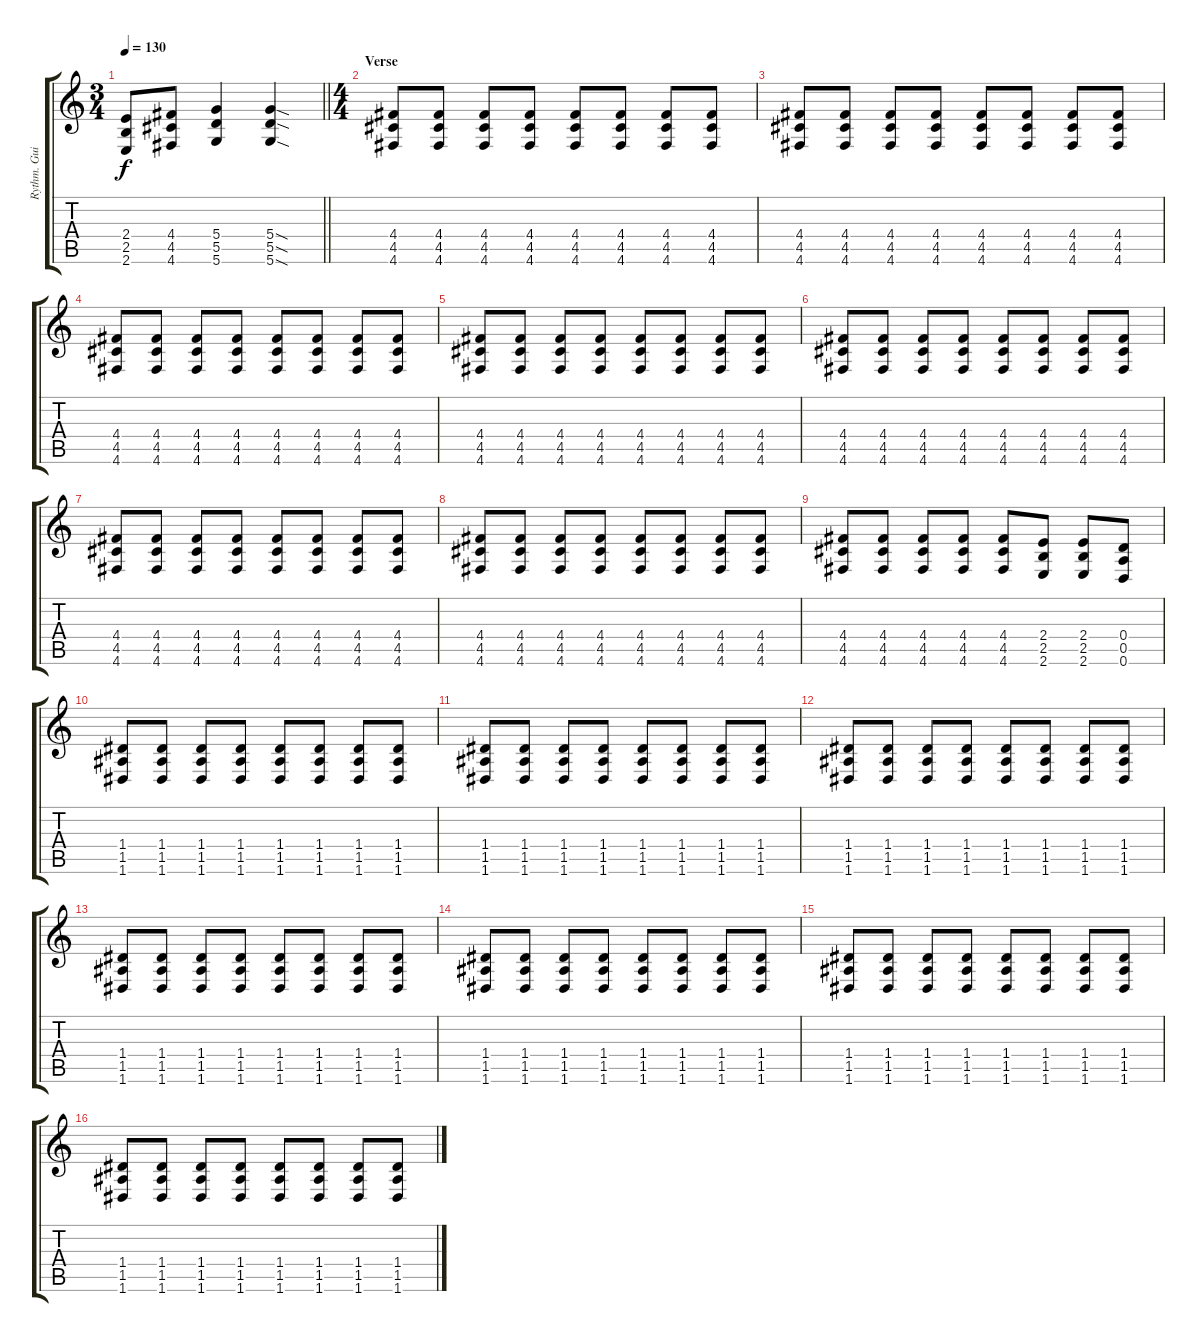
\track ("Rythm. Guitar " "Rythm. Gui") {instrument distortionguitar}
\staff {score tabs}
\tuning (E4 B3 G3 D3 A2 D2) {hide}
\ts (3 4)
\tempo 130
\clef g2
\barLineRight lightlight
\ks c
(2.4 2.5 2.6).8{dy f} (4.4 4.5 4.6).8 (5.4 5.5 5.6).4 (5.4{sod} 5.5{sod} 5.6{sod}).4 |
\ts (4 4)
\section ("" "Verse")
(4.4 4.5 4.6).8 (4.4 4.5 4.6).8 (4.4 4.5 4.6).8 (4.4 4.5 4.6).8 (4.4 4.5 4.6).8 (4.4 4.5 4.6).8 (4.4 4.5 4.6).8 (4.4 4.5 4.6).8 |
(4.4 4.5 4.6).8 (4.4 4.5 4.6).8 (4.4 4.5 4.6).8 (4.4 4.5 4.6).8 (4.4 4.5 4.6).8 (4.4 4.5 4.6).8 (4.4 4.5 4.6).8 (4.4 4.5 4.6).8 |
(4.4 4.5 4.6).8 (4.4 4.5 4.6).8 (4.4 4.5 4.6).8 (4.4 4.5 4.6).8 (4.4 4.5 4.6).8 (4.4 4.5 4.6).8 (4.4 4.5 4.6).8 (4.4 4.5 4.6).8 |
(4.4 4.5 4.6).8 (4.4 4.5 4.6).8 (4.4 4.5 4.6).8 (4.4 4.5 4.6).8 (4.4 4.5 4.6).8 (4.4 4.5 4.6).8 (4.4 4.5 4.6).8 (4.4 4.5 4.6).8 |
(4.4 4.5 4.6).8 (4.4 4.5 4.6).8 (4.4 4.5 4.6).8 (4.4 4.5 4.6).8 (4.4 4.5 4.6).8 (4.4 4.5 4.6).8 (4.4 4.5 4.6).8 (4.4 4.5 4.6).8 |
(4.4 4.5 4.6).8 (4.4 4.5 4.6).8 (4.4 4.5 4.6).8 (4.4 4.5 4.6).8 (4.4 4.5 4.6).8 (4.4 4.5 4.6).8 (4.4 4.5 4.6).8 (4.4 4.5 4.6).8 |
(4.4 4.5 4.6).8 (4.4 4.5 4.6).8 (4.4 4.5 4.6).8 (4.4 4.5 4.6).8 (4.4 4.5 4.6).8 (4.4 4.5 4.6).8 (4.4 4.5 4.6).8 (4.4 4.5 4.6).8 |
(4.4 4.5 4.6).8 (4.4 4.5 4.6).8 (4.4 4.5 4.6).8 (4.4 4.5 4.6).8 (4.4 4.5 4.6).8 (2.4 2.5 2.6).8 (2.4 2.5 2.6).8 (0.4 0.5 0.6).8 |
(1.4 1.5 1.6).8 (1.4 1.5 1.6).8 (1.4 1.5 1.6).8 (1.4 1.5 1.6).8 (1.4 1.5 1.6).8 (1.4 1.5 1.6).8 (1.4 1.5 1.6).8 (1.4 1.5 1.6).8 |
(1.4 1.5 1.6).8 (1.4 1.5 1.6).8 (1.4 1.5 1.6).8 (1.4 1.5 1.6).8 (1.4 1.5 1.6).8 (1.4 1.5 1.6).8 (1.4 1.5 1.6).8 (1.4 1.5 1.6).8 |
(1.4 1.5 1.6).8 (1.4 1.5 1.6).8 (1.4 1.5 1.6).8 (1.4 1.5 1.6).8 (1.4 1.5 1.6).8 (1.4 1.5 1.6).8 (1.4 1.5 1.6).8 (1.4 1.5 1.6).8 |
(1.4 1.5 1.6).8 (1.4 1.5 1.6).8 (1.4 1.5 1.6).8 (1.4 1.5 1.6).8 (1.4 1.5 1.6).8 (1.4 1.5 1.6).8 (1.4 1.5 1.6).8 (1.4 1.5 1.6).8 |
(1.4 1.5 1.6).8 (1.4 1.5 1.6).8 (1.4 1.5 1.6).8 (1.4 1.5 1.6).8 (1.4 1.5 1.6).8 (1.4 1.5 1.6).8 (1.4 1.5 1.6).8 (1.4 1.5 1.6).8 |
(1.4 1.5 1.6).8 (1.4 1.5 1.6).8 (1.4 1.5 1.6).8 (1.4 1.5 1.6).8 (1.4 1.5 1.6).8 (1.4 1.5 1.6).8 (1.4 1.5 1.6).8 (1.4 1.5 1.6).8 |
(1.4 1.5 1.6).8 (1.4 1.5 1.6).8 (1.4 1.5 1.6).8 (1.4 1.5 1.6).8 (1.4 1.5 1.6).8 (1.4 1.5 1.6).8 (1.4 1.5 1.6).8 (1.4 1.5 1.6).8
